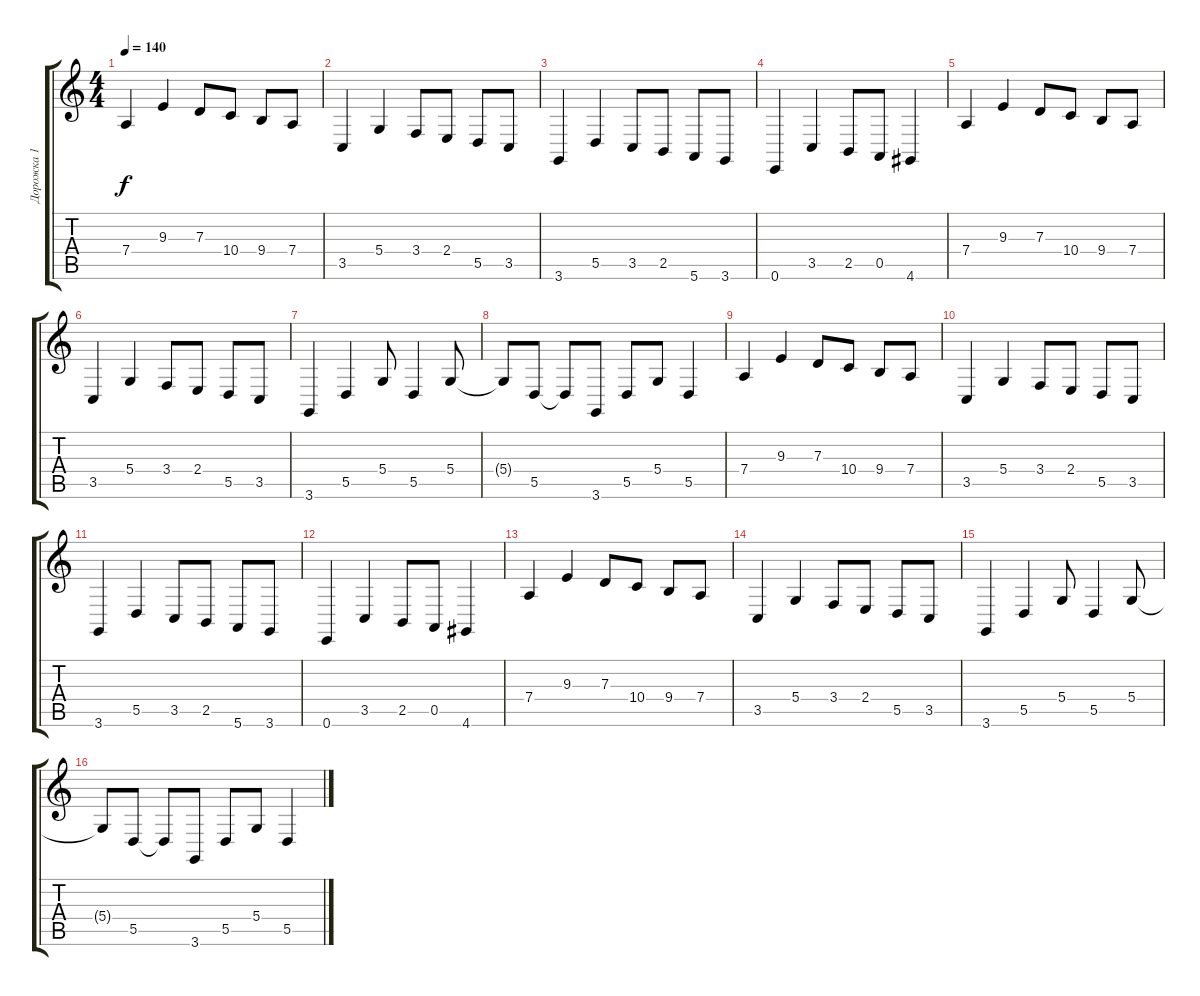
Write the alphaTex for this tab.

\track ("Дорожка 1" "Дорожка 1") {instrument acousticgrandpiano}
\staff {score tabs}
\tuning (E4 B3 G3 D3 A2 E2) {hide}
\ts (4 4)
\tempo 140
\clef g2
\ks c
7.4.4{dy f instrument acousticgrandpiano} 9.3.4 7.3.8 10.4.8 9.4.8 7.4.8 |
3.5.4 5.4.4 3.4.8 2.4.8 5.5.8 3.5.8 |
3.6.4 5.5.4 3.5.8 2.5.8 5.6.8 3.6.8 |
0.6.4 3.5.4 2.5.8 0.5.8 4.6.4 |
7.4.4 9.3.4 7.3.8 10.4.8 9.4.8 7.4.8 |
3.5.4 5.4.4 3.4.8 2.4.8 5.5.8 3.5.8 |
3.6.4 5.5.4 5.4.8 5.5.4 5.4.8 |
5.4{t}.8 5.5.8 5.5{t}.8 3.6.8 5.5.8 5.4.8 5.5.4 |
7.4.4 9.3.4 7.3.8 10.4.8 9.4.8 7.4.8 |
3.5.4 5.4.4 3.4.8 2.4.8 5.5.8 3.5.8 |
3.6.4 5.5.4 3.5.8 2.5.8 5.6.8 3.6.8 |
0.6.4 3.5.4 2.5.8 0.5.8 4.6.4 |
7.4.4 9.3.4 7.3.8 10.4.8 9.4.8 7.4.8 |
3.5.4 5.4.4 3.4.8 2.4.8 5.5.8 3.5.8 |
3.6.4 5.5.4 5.4.8 5.5.4 5.4.8 |
5.4{t}.8 5.5.8 5.5{t}.8 3.6.8 5.5.8 5.4.8 5.5.4
